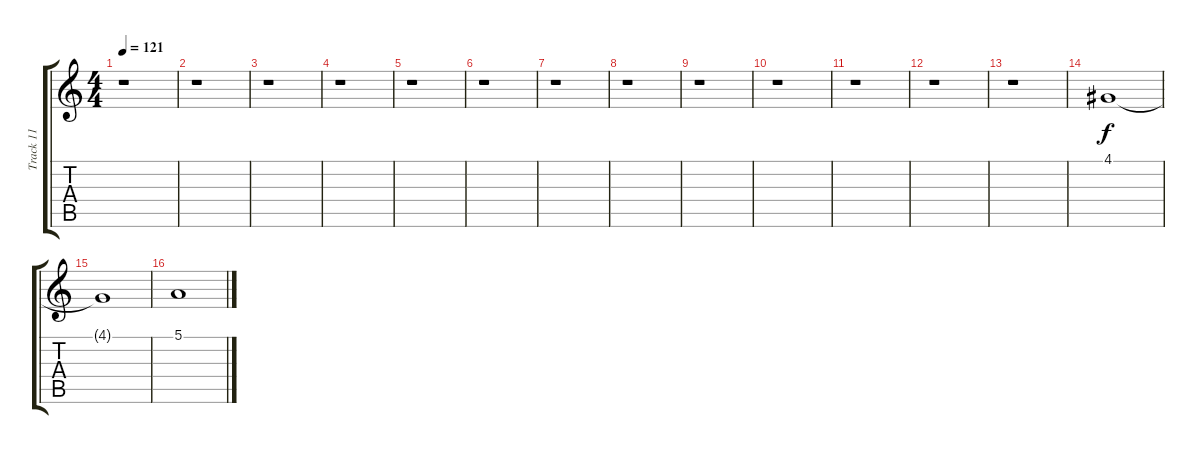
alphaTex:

\track ("Track 11" "Track 11") {instrument choiraahs}
\staff {score tabs}
\tuning (E4 B3 G3 D3 A2 E2) {hide}
\ts (4 4)
\tempo 121
\clef g2
\ks c
r.1{dy f} |
r.1 |
r.1 |
r.1 |
r.1 |
r.1 |
r.1 |
r.1 |
r.1 |
r.1 |
r.1 |
r.1 |
r.1 |
4.1.1 |
4.1{t}.1 |
5.1.1
